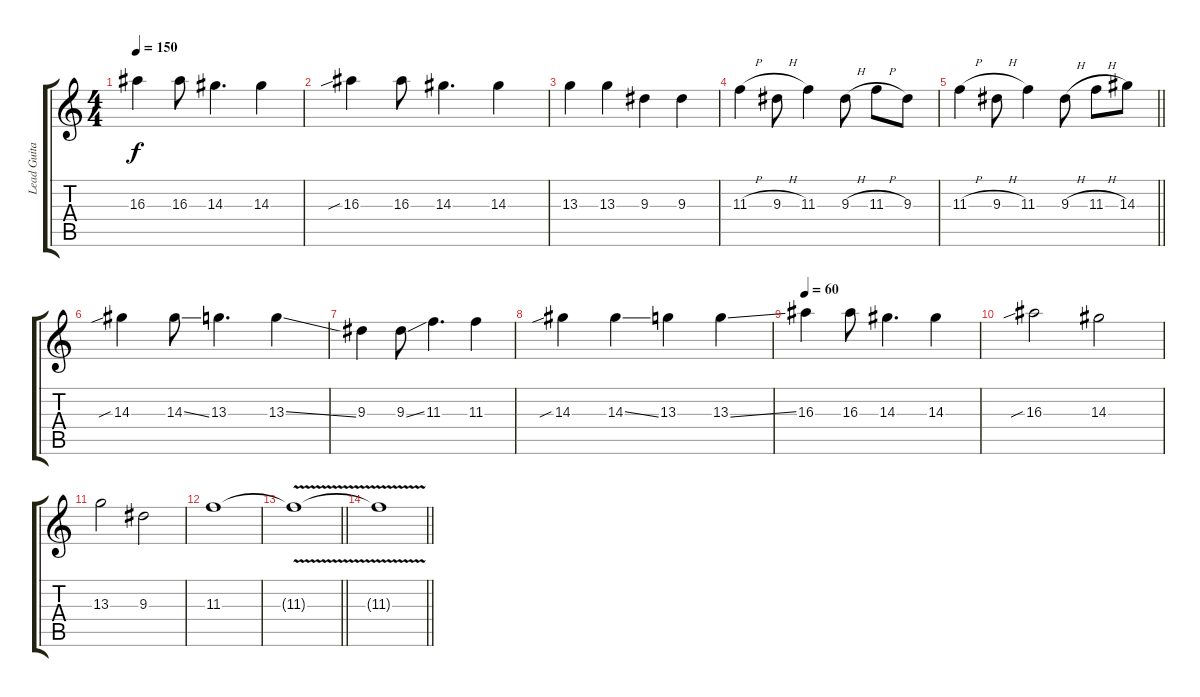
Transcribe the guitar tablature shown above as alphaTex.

\track ("Lead Guitar 1" "Lead Guita") {instrument distortionguitar}
\staff {score tabs}
\tuning (Eb4 Bb3 Gb3 Db3 Ab2 Eb2) {hide}
\ts (4 4)
\tempo 150
\clef g2
\ks c
16.3.4{dy f} 16.3.8 14.3.4{d} 14.3.4 |
16.3{sib}.4 16.3.8 14.3.4{d} 14.3.4 |
13.3.4 13.3.4 9.3.4 9.3.4 |
11.3{h}.4 9.3{h}.8 11.3.4 9.3{h}.8 11.3{h}.8 9.3.8 |
\barLineRight lightlight
11.3{h}.4 9.3{h}.8 11.3.4 9.3{h}.8 11.3{h}.8 14.3.8 |
14.3{sib}.4 14.3{ss}.8 13.3.4{d} 13.3{ss}.4 |
9.3.4 9.3{ss}.8 11.3.4{d} 11.3.4 |
14.3{sib}.4 14.3{ss}.4 13.3.4 13.3{ss}.4 |
\tempo 60
16.3.4 16.3.8 14.3.4{d} 14.3.4 |
16.3{sib}.2 14.3.2 |
13.3.2 9.3.2 |
11.3.1 |
\barLineRight lightlight
11.3{v t}.1 |
\barLineRight lightlight
11.3{v t}.1
